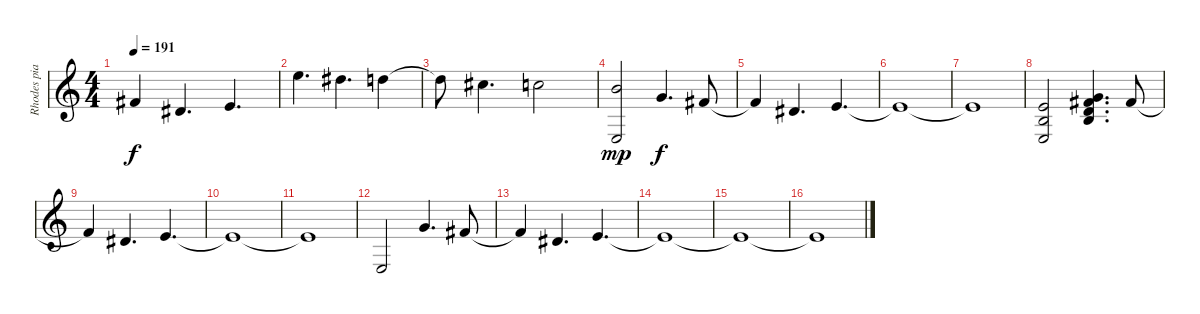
\track ("Rhodes piano" "Rhodes pia") {instrument electricpiano1}
\staff {score}
\tuning (E4 B3 G3 D3 A2 E2 B1) {hide}
\ts (4 4)
\tempo 191
\clef g2
\ks c
2.1{t}.4{dy f} 4.2.4{d} 5.2.4{d beam Up} |
12.1.4{d} 11.1.4{d} 10.1.4 |
10.1{t}.8 9.1.4{d} 8.1.2 |
(7.1 2.4).2{dy mp} 3.1.4{d dy f} 2.1.8 |
2.1{t}.4 4.2.4{d} 5.2.4{d} |
5.2{t}.1 |
5.2{t}.1 |
(5.2 4.3 2.4).2 (2.1 0.2 7.3 22.5).4{d} 21.5.8 |
21.5{t}.4 18.5.4{d} 19.5.4{d} |
19.5{t}.1 |
19.5{t}.1 |
2.4.2 3.1.4{d} 2.1.8 |
2.1{t}.4 4.2.4{d} 5.2.4{d} |
5.2{t}.1 |
5.2{t}.1 |
5.2{t}.1
